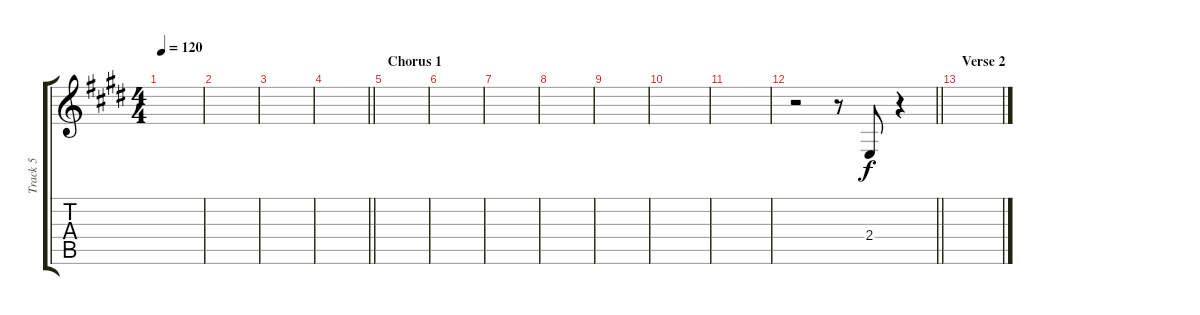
\track ("Track 5" "Track 5") {instrument reversecymbal}
\staff {score tabs}
\tuning (E4 B3 G3 D3 A2 E2) {hide}
\ts (4 4)
\tempo 120
\clef g2
\ks e
|
|
|
\barLineRight lightlight
|
\section ("" "Chorus 1")
|
|
|
|
|
|
|
\barLineRight lightlight
r.2 r.8 2.4.8{dy f} r.4 |
\section ("" "Verse 2")
